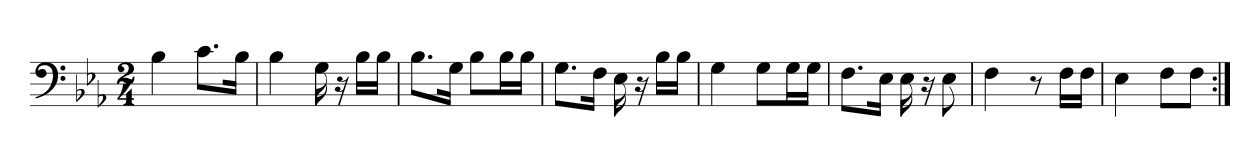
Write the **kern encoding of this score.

**kern
*part1
*staff1
*clefF4
*k[b-e-a-]
*M2/4
=1
4B-\
8.c\L
16B-\Jk
=2
4B-\
16G\
16r
16B-\LL
16B-\JJ
=3
8.B-\L
16G\Jk
8B-\L
16B-\L
16B-\JJ
=4
8.G\L
16F\Jk
16E-\
16r
16B-\LL
16B-\JJ
=5
4G\
8G\L
16G\L
16G\JJ
=6
8.F\L
16E-\Jk
16E-\
16r
8E-\
=7
4F\
8r
16F\LL
16F\JJ
=8
4E-\
8F\L
8F\J
=:|!
*-
